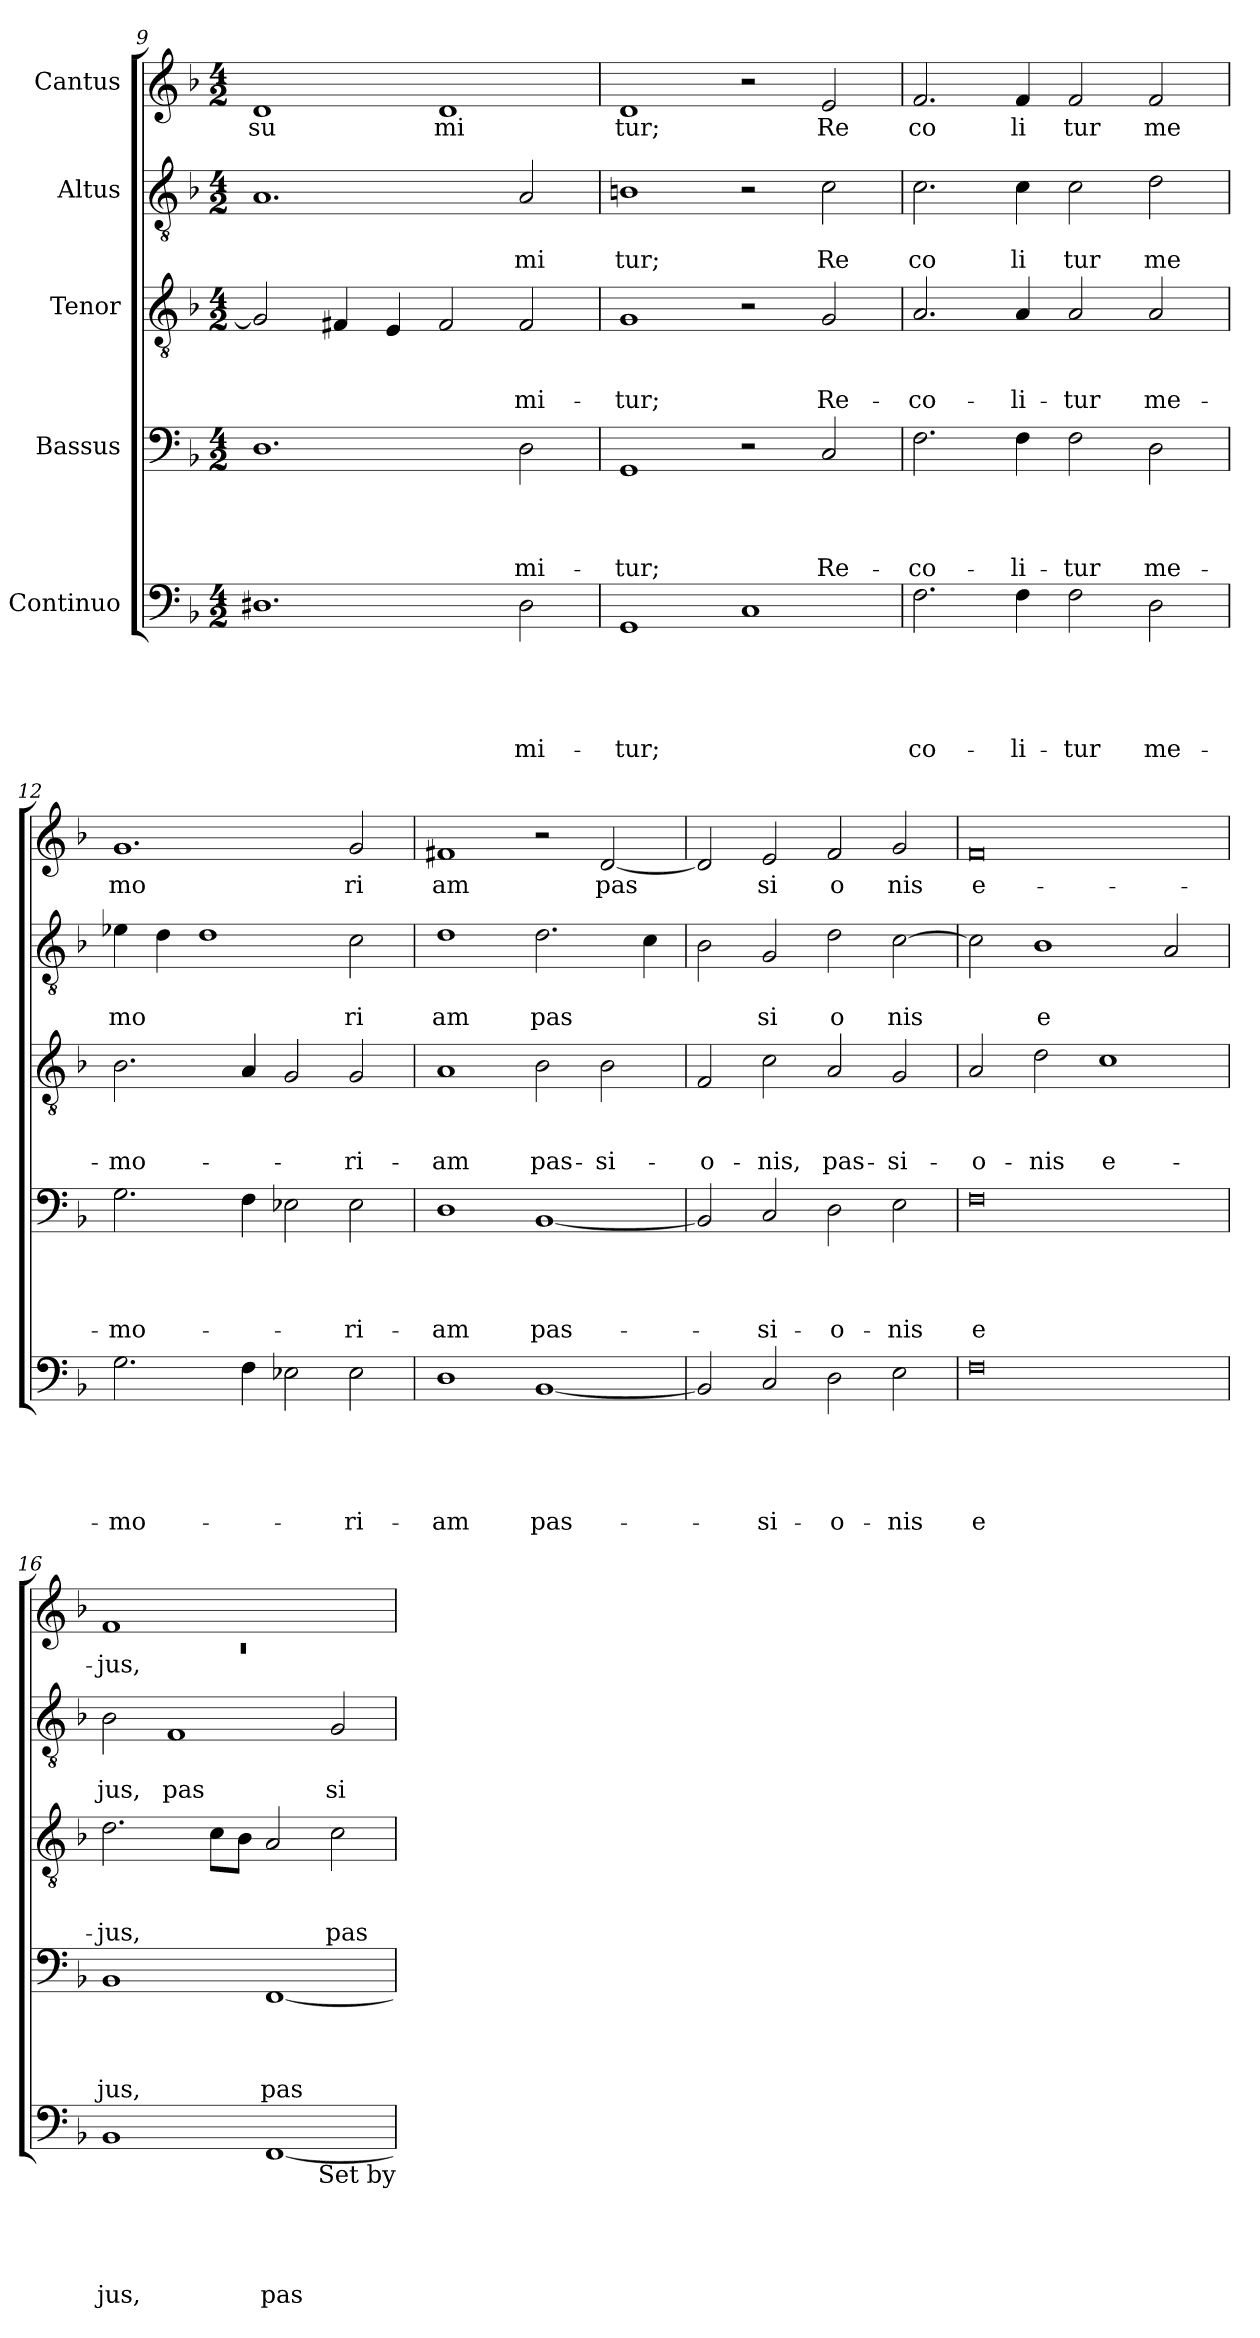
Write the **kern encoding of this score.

**kern	**text	**text	**text	**text	**text	**kern	**text	**text	**text	**text	**kern	**text	**text	**text	**kern	**text	**text	**kern	**text
*part5	*part5	*part5	*part5	*part5	*part5	*part4	*part4	*part4	*part4	*part4	*part3	*part3	*part3	*part3	*part2	*part2	*part2	*part1	*part1
*staff5	*staff5	*staff5	*staff5	*staff5	*staff5	*staff4	*staff4	*staff4	*staff4	*staff4	*staff3	*staff3	*staff3	*staff3	*staff2	*staff2	*staff2	*staff1	*staff1
*I"Continuo	*	*	*	*	*	*I"Bassus	*	*	*	*	*I"Tenor	*	*	*	*I"Altus	*	*	*I"Cantus	*
*clefF4	*	*	*	*	*	*clefF4	*	*	*	*	*clefGv2	*	*	*	*clefGv2	*	*	*clefG2	*
*ITrd-3c-5	*	*	*	*	*	*ITrd-3c-5	*	*	*	*	*ITrd-3c-5	*	*	*	*	*	*	*ITrd-3c-5	*
*k[b-e-]	*	*	*	*	*	*k[b-e-]	*	*	*	*	*k[b-e-]	*	*	*	*k[b-]	*	*	*k[b-e-]	*
*B-:	*	*	*	*	*	*B-:	*	*	*	*	*B-:	*	*	*	*F:	*	*	*B-:	*
*M4/2	*	*	*	*	*	*M4/2	*	*	*	*	*M4/2	*	*	*	*M4/2	*	*	*M4/2	*
=9	=9	=9	=9	=9	=9	=9	=9	=9	=9	=9	=9	=9	=9	=9	=9	=9	=9	=9	=9
!	!	!	!	!	!	!	!	!	!	!	!	!	!	!	!	!	!	!	!LO:LY:b
1.G#	.	.	.	.	.	1.G	.	.	.	.	2c/]	.	.	.	1.A	.	.	1g	su
.	.	.	.	.	.	.	.	.	.	.	4Bn/	.	.	.	.	.	.	.	.
.	.	.	.	.	.	.	.	.	.	.	4A/	.	.	.	.	.	.	.	.
!	!	!	!	!	!	!	!	!	!	!	!	!	!	!	!	!	!	!	!LO:LY:b
.	.	.	.	.	.	.	.	.	.	.	2B/	.	.	.	.	.	.	1g	mi
!	!	!	!	!	!LO:LY:a	!	!	!	!	!LO:LY:b	!	!	!	!LO:LY:b	!	!	!LO:LY:b	!	!
2G#\	.	.	.	.	-mi-	2G\	.	.	.	-mi-	2B/	.	.	-mi-	2A/	.	mi	.	.
=10	=10	=10	=10	=10	=10	=10	=10	=10	=10	=10	=10	=10	=10	=10	=10	=10	=10	=10	=10
!	!	!	!	!	!LO:LY:a	!	!	!	!	!LO:LY:b	!	!	!	!LO:LY:b	!	!	!LO:LY:b	!	!LO:LY:b
1C	.	.	.	.	-tur;	1C	.	.	.	-tur;	1c	.	.	-tur;	1Bn	.	tur;	1g	tur;
1F	.	.	.	.	.	2r	.	.	.	.	2r	.	.	.	2r	.	.	2r	.
!	!	!	!	!	!	!	!	!	!	!LO:LY:b	!	!	!	!LO:LY:b	!	!	!LO:LY:b	!	!LO:LY:b
.	.	.	.	.	.	2F/	.	.	.	Re-	2c/	.	.	Re-	2c\	.	Re	2a/	Re
=11	=11	=11	=11	=11	=11	=11	=11	=11	=11	=11	=11	=11	=11	=11	=11	=11	=11	=11	=11
!	!	!	!	!	!LO:LY:a	!	!	!	!	!LO:LY:b	!	!	!	!LO:LY:b	!	!	!LO:LY:b	!	!LO:LY:b
2.B-\	.	.	.	.	co-	2.B-\	.	.	.	-co-	2.d/	.	.	-co-	2.c\	.	co	2.b-/	co
!	!	!	!	!	!LO:LY:a	!	!	!	!	!LO:LY:b	!	!	!	!LO:LY:b	!	!	!LO:LY:b	!	!LO:LY:b
4B-\	.	.	.	.	-li-	4B-\	.	.	.	-li-	4d/	.	.	-li-	4c\	.	li	4b-/	li
!	!	!	!	!	!LO:LY:a	!	!	!	!	!LO:LY:b	!	!	!	!LO:LY:b	!	!	!LO:LY:b	!	!LO:LY:b
2B-\	.	.	.	.	-tur	2B-\	.	.	.	-tur	2d/	.	.	-tur	2c\	.	tur	2b-/	tur
!	!	!	!	!	!LO:LY:a	!	!	!	!	!LO:LY:b	!	!	!	!LO:LY:b	!	!	!LO:LY:b	!	!LO:LY:b
2G\	.	.	.	.	me-	2G\	.	.	.	me-	2d/	.	.	me-	2d\	.	me	2b-/	me
=12	=12	=12	=12	=12	=12	=12	=12	=12	=12	=12	=12	=12	=12	=12	=12	=12	=12	=12	=12
!	!	!	!	!	!LO:LY:a	!	!	!	!	!LO:LY:b	!	!	!	!LO:LY:b	!	!	!LO:LY:b	!	!LO:LY:b
2.c\	.	.	.	.	-mo-	2.c\	.	.	.	-mo-	2.e-\	.	.	-mo-	4e-X\	.	mo	1.cc	mo
.	.	.	.	.	.	.	.	.	.	.	.	.	.	.	4d\	.	.	.	.
.	.	.	.	.	.	.	.	.	.	.	.	.	.	.	1d	.	.	.	.
4B-\	.	.	.	.	.	4B-\	.	.	.	.	4d/	.	.	.	.	.	.	.	.
2A-X\	.	.	.	.	.	2A-X\	.	.	.	.	2c/	.	.	.	.	.	.	.	.
!	!	!	!	!	!LO:LY:a	!	!	!	!	!LO:LY:b	!	!	!	!LO:LY:b	!	!	!LO:LY:b	!	!LO:LY:b
2A-\	.	.	.	.	-ri-	2A-\	.	.	.	-ri-	2c/	.	.	-ri-	2c\	.	ri	2cc/	ri
=13	=13	=13	=13	=13	=13	=13	=13	=13	=13	=13	=13	=13	=13	=13	=13	=13	=13	=13	=13
!	!	!	!	!	!LO:LY:a	!	!	!	!	!LO:LY:b	!	!	!	!LO:LY:b	!	!	!LO:LY:b	!	!LO:LY:b
1G	.	.	.	.	-am	1G	.	.	.	-am	1d	.	.	-am	1d	.	am	1bn	am
!	!	!	!	!	!LO:LY:a	!	!	!	!	!LO:LY:b	!	!	!	!LO:LY:b	!	!	!LO:LY:b	!	!
[<1E-	.	.	.	.	pas-	[<1E-	.	.	.	pas-	2e-\	.	.	pas-	2.d\	.	pas	2r	.
!	!	!	!	!	!	!	!	!	!	!	!	!	!	!LO:LY:b	!	!	!	!	!LO:LY:b
.	.	.	.	.	.	.	.	.	.	.	2e-\	.	.	-si-	.	.	.	[<2g/	pas
.	.	.	.	.	.	.	.	.	.	.	.	.	.	.	4c\	.	.	.	.
=14	=14	=14	=14	=14	=14	=14	=14	=14	=14	=14	=14	=14	=14	=14	=14	=14	=14	=14	=14
!	!	!	!	!	!	!	!	!	!	!	!	!	!	!LO:LY:b	!	!	!	!	!
2E-/]	.	.	.	.	.	2E-/]	.	.	.	.	2B-/	.	.	-o-	2B-\	.	.	2g/]	.
!	!	!	!	!	!LO:LY:a	!	!	!	!	!LO:LY:b	!	!	!	!LO:LY:b	!	!	!LO:LY:b	!	!LO:LY:b
2F/	.	.	.	.	-si-	2F/	.	.	.	-si-	2f\	.	.	-nis,	2G/	.	si	2a/	si
!	!	!	!	!	!LO:LY:a	!	!	!	!	!LO:LY:b	!	!	!	!LO:LY:b	!	!	!LO:LY:b	!	!LO:LY:b
2G\	.	.	.	.	-o-	2G\	.	.	.	-o-	2d/	.	.	pas-	2d\	.	o	2b-/	o
!	!	!	!	!	!LO:LY:a	!	!	!	!	!LO:LY:b	!	!	!	!LO:LY:b	!	!	!LO:LY:b	!	!LO:LY:b
2A\	.	.	.	.	-nis	2A\	.	.	.	-nis	2c/	.	.	-si-	[<2c\	.	nis	2cc/	nis
!!LO:LB:g=z
=15	=15	=15	=15	=15	=15	=15	=15	=15	=15	=15	=15	=15	=15	=15	=15	=15	=15	=15	=15
!	!	!	!	!	!LO:LY:a	!	!	!	!	!LO:LY:b	!	!	!	!LO:LY:b	!	!	!	!	!LO:LY:b
0B-	.	.	.	.	e	0B-	.	.	.	e	2d/	.	.	-o-	2c\]	.	.	0b-	e-
!	!	!	!	!	!	!	!	!	!	!	!	!	!	!LO:LY:b	!	!	!LO:LY:b:rj	!	!
.	.	.	.	.	.	.	.	.	.	.	2g\	.	.	-nis	1B-	.	e	.	.
!	!	!	!	!	!	!	!	!	!	!	!	!	!	!LO:LY:b	!	!	!	!	!
.	.	.	.	.	.	.	.	.	.	.	1f	.	.	e-	.	.	.	.	.
.	.	.	.	.	.	.	.	.	.	.	.	.	.	.	2A/	.	.	.	.
=16	=16	=16	=16	=16	=16	=16	=16	=16	=16	=16	=16	=16	=16	=16	=16	=16	=16	=16	=16
*	*	*	*	*	*	*	*	*	*	*	*	*	*	*	*	*	*	*^	*
!	!	!	!	!	!LO:LY:a	!	!	!	!	!LO:LY:b	!	!	!	!LO:LY:b	!	!	!LO:LY:b	!	!LO:N:vis=1	!LO:LY:b
1E-	.	.	.	.	jus,	1E-	.	.	.	jus,	2.g\	.	.	-jus,	2B-\	.	jus,	1b-	0rc	-jus,
!	!	!	!	!	!	!	!	!	!	!	!	!	!	!	!	!	!LO:LY:b	!	!	!
.	.	.	.	.	.	.	.	.	.	.	.	.	.	.	1F	.	pas	.	.	.
.	.	.	.	.	.	.	.	.	.	.	8f\L	.	.	.	.	.	.	.	.	.
.	.	.	.	.	.	.	.	.	.	.	8e-\J	.	.	.	.	.	.	.	.	.
!	!	!	!	!	!LO:LY:a	!	!	!	!	!LO:LY:b	!	!	!	!	!	!	!	!	!	!
[<1BB-	.	.	.	.	pas	[<1BB-	.	.	.	pas	2d/	.	.	.	.	.	.	1ryy	.	.
!	!	!	!	!	!	!	!	!	!	!	!	!	!	!LO:LY:b	!	!	!LO:LY:b	!	!	!
.	.	.	.	.	.	.	.	.	.	.	2f\	.	.	pas-	2G/	.	si	.	.	.
*	*	*	*	*	*	*	*	*	*	*	*	*	*	*	*	*	*	*v	*v	*
!LO:TX:b:t=Set by	!	!	!	!	!	!	!	!	!	!	!	!	!	!	!	!	!	!	!
=	=	=	=	=	=	=	=	=	=	=	=	=	=	=	=	=	=	=	=
*-	*-	*-	*-	*-	*-	*-	*-	*-	*-	*-	*-	*-	*-	*-	*-	*-	*-	*-	*-
